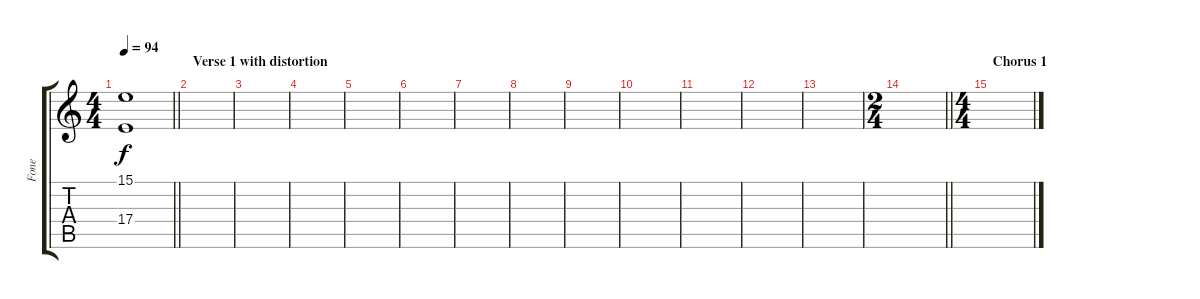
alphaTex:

\track ("Fone" "Fone") {instrument synthvoice}
\staff {score tabs}
\tuning (Db4 Ab3 E3 B2 Gb2 B1) {hide}
\ts (4 4)
\tempo 94
\clef g2
\barLineRight lightlight
\ks c
(15.1 17.4).1{dy f} |
\section ("" "Verse 1 with distortion")
|
|
|
|
|
|
|
|
|
|
|
|
\ts (2 4)
\barLineRight lightlight
|
\ts (4 4)
\section ("" "Chorus 1")
